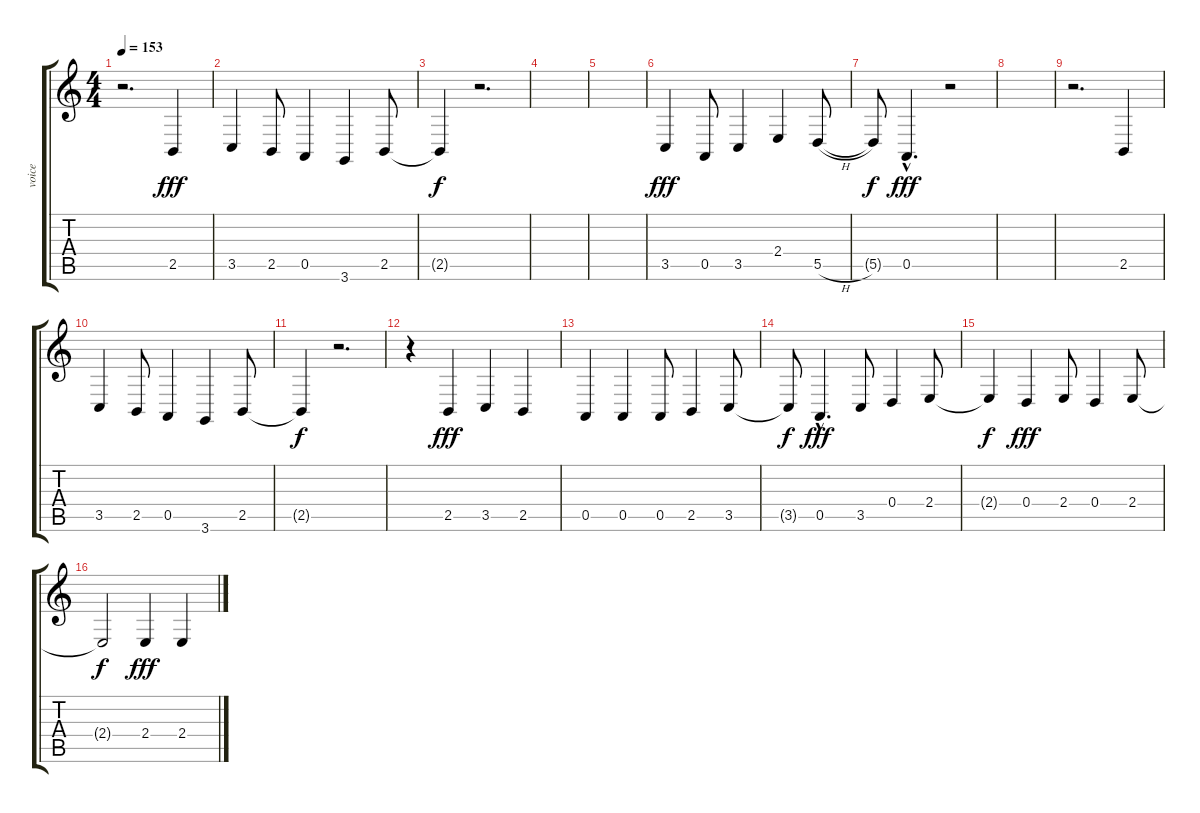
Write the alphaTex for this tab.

\track ("voice" "voice") {instrument violin}
\staff {score tabs}
\tuning (E4 B3 G3 D3 A2 E2) {hide}
\ts (4 4)
\tempo 153
\clef g2
\ks c
r.2{d dy fff} 2.5.4 |
3.5.4 2.5.8 0.5.4 3.6.4 2.5.8 |
2.5{t}.4{dy f} r.2{d} |
|
|
3.5.4{dy fff} 0.5.8 3.5.4 2.4.4 5.5{h}.8 |
5.5{t}.8{dy f} 0.5{hac}.4{d dy fff} r.2 |
|
r.2{d} 2.5.4 |
3.5.4 2.5.8 0.5.4 3.6.4 2.5.8 |
2.5{t}.4{dy f} r.2{d} |
r.4 2.5.4{dy fff} 3.5.4 2.5.4 |
0.5.4 0.5.4 0.5.8 2.5.4 3.5.8 |
3.5{t}.8{dy f} 0.5{hac}.4{d dy fff} 3.5.8 0.4.4 2.4.8 |
2.4{t}.4{dy f} 0.4.4{dy fff} 2.4.8 0.4.4 2.4.8 |
2.4{t}.2{dy f} 2.4.4{dy fff} 2.4.4
